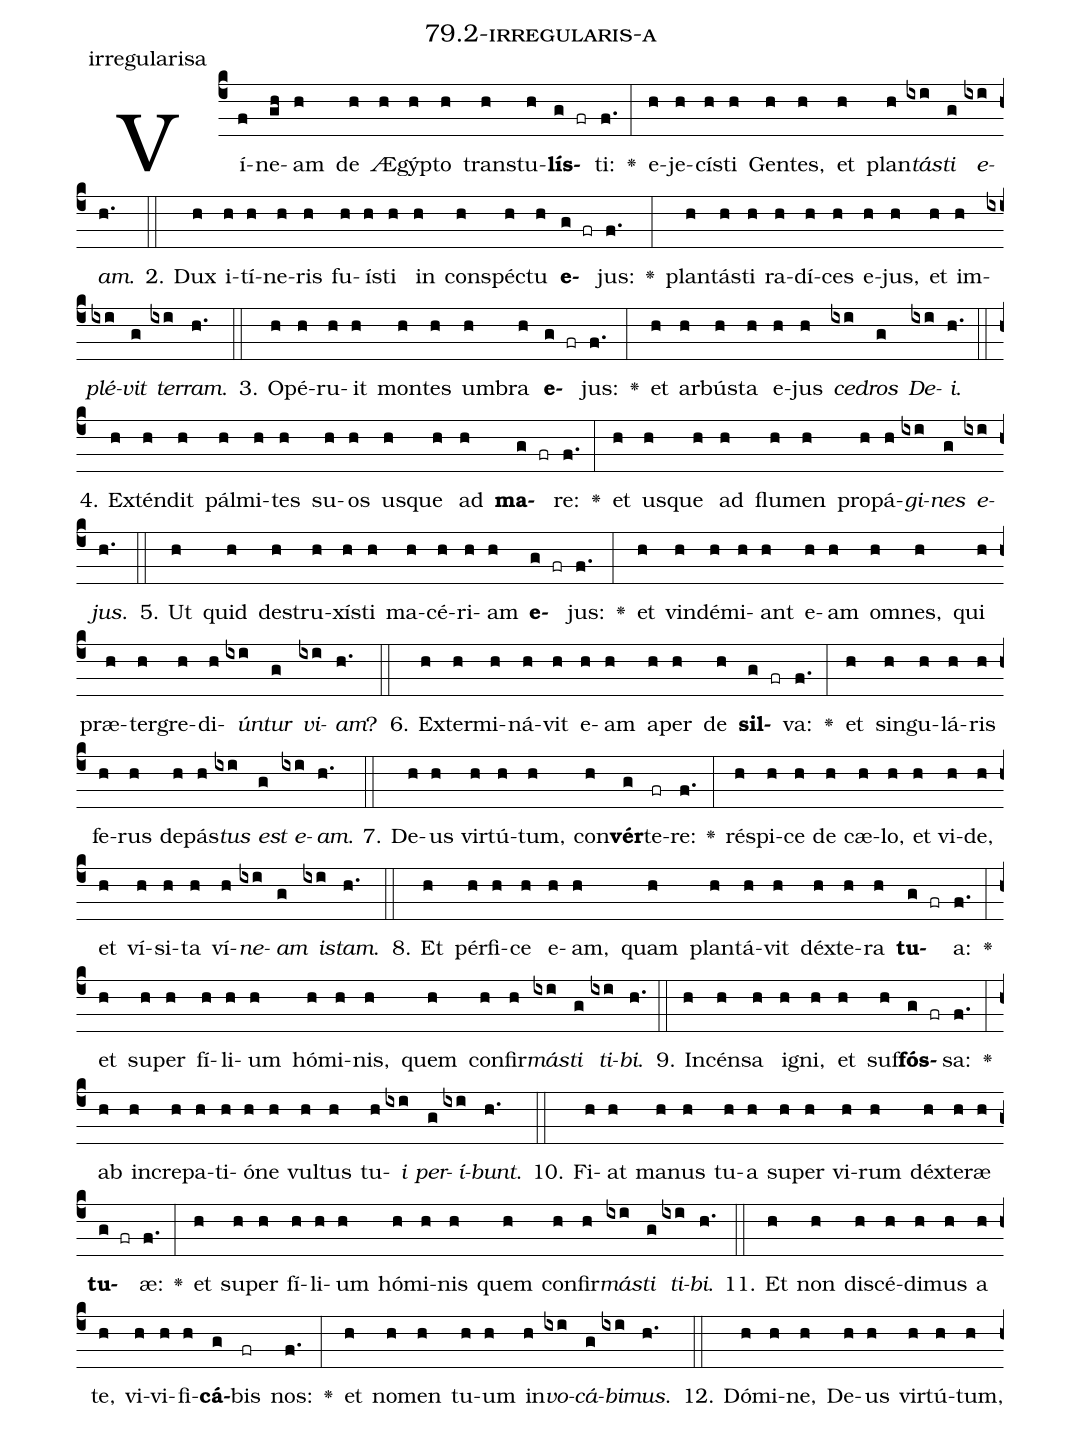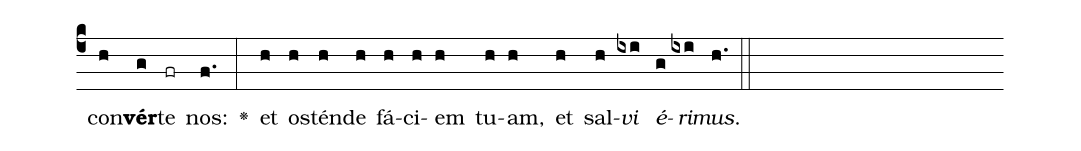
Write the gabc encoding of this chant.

name: 79.2-irregularis-a;
annotation: irregularisa;
%%
(c4)Ví(f)ne(gh)am(h) de(h) Æ(h)gýp(h)to(h) trans(h)tu(h)<b>lís</b>(g fr)ti:(f.) <v>\greheightstar</v>(:) e(h)je(h)cís(h)ti(h) Gen(h)tes,(h) et(h) plan(h)<i>tás</i>(ixi)<i>ti</i>(g) <i>e</i>(ixi)<i>am</i>.(h.) (::)
2. Dux(h) i(h)tí(h)ne(h)ris(h) fu(h)ís(h)ti(h) in(h) con(h)spéc(h)tu(h) <b>e</b>(g fr)jus:(f.) <v>\greheightstar</v>(:) plan(h)tás(h)ti(h) ra(h)dí(h)ces(h) e(h)jus,(h) et(h) im(h)<i>plé</i>(ixi)<i>vit</i>(g) <i>ter</i>(ixi)<i>ram</i>.(h.) (::)
3. O(h)pé(h)ru(h)it(h) mon(h)tes(h) um(h)bra(h) <b>e</b>(g fr)jus:(f.) <v>\greheightstar</v>(:) et(h) ar(h)bús(h)ta(h) e(h)jus(h) <i>ce</i>(ixi)<i>dros</i>(g) <i>De</i>(ixi)<i>i</i>.(h.) (::)
4. Ex(h)tén(h)dit(h) pál(h)mi(h)tes(h) su(h)os(h) us(h)que(h) ad(h) <b>ma</b>(g fr)re:(f.) <v>\greheightstar</v>(:) et(h) us(h)que(h) ad(h) flu(h)men(h) pro(h)pá(h)<i>gi</i>(ixi)<i>nes</i>(g) <i>e</i>(ixi)<i>jus</i>.(h.) (::)
5. Ut(h) quid(h) de(h)stru(h)xís(h)ti(h) ma(h)cé(h)ri(h)am(h) <b>e</b>(g fr)jus:(f.) <v>\greheightstar</v>(:) et(h) vin(h)dé(h)mi(h)ant(h) e(h)am(h) om(h)nes,(h) qui(h) præ(h)ter(h)gre(h)di(h)<i>ún</i>(ixi)<i>tur</i>(g) <i>vi</i>(ixi)<i>am</i>?(h.) (::)
6. Ex(h)ter(h)mi(h)ná(h)vit(h) e(h)am(h) a(h)per(h) de(h) <b>sil</b>(g fr)va:(f.) <v>\greheightstar</v>(:) et(h) sin(h)gu(h)lá(h)ris(h) fe(h)rus(h) de(h)pás(h)<i>tus</i>(ixi) <i>est</i>(g) <i>e</i>(ixi)<i>am</i>.(h.) (::)
7. De(h)us(h) vir(h)tú(h)tum,(h) con(h)<b>vér</b>(g)te(fr)re:(f.) <v>\greheightstar</v>(:) ré(h)spi(h)ce(h) de(h) cæ(h)lo,(h) et(h) vi(h)de,(h) et(h) ví(h)si(h)ta(h) ví(h)<i>ne</i>(ixi)<i>am</i>(g) <i>is</i>(ixi)<i>tam</i>.(h.) (::)
8. Et(h) pér(h)fi(h)ce(h) e(h)am,(h) quam(h) plan(h)tá(h)vit(h) déx(h)te(h)ra(h) <b>tu</b>(g fr)a:(f.) <v>\greheightstar</v>(:) et(h) su(h)per(h) fí(h)li(h)um(h) hó(h)mi(h)nis,(h) quem(h) con(h)fir(h)<i>más</i>(ixi)<i>ti</i>(g) <i>ti</i>(ixi)<i>bi</i>.(h.) (::)
9. In(h)cén(h)sa(h) i(h)gni,(h) et(h) suf(h)<b>fós</b>(g fr)sa:(f.) <v>\greheightstar</v>(:) ab(h) in(h)cre(h)pa(h)ti(h)ó(h)ne(h) vul(h)tus(h) tu(h)<i>i</i>(ixi) <i>per</i>(g)<i>í</i>(ixi)<i>bunt</i>.(h.) (::)
10. Fi(h)at(h) ma(h)nus(h) tu(h)a(h) su(h)per(h) vi(h)rum(h) déx(h)te(h)ræ(h) <b>tu</b>(g fr)æ:(f.) <v>\greheightstar</v>(:) et(h) su(h)per(h) fí(h)li(h)um(h) hó(h)mi(h)nis(h) quem(h) con(h)fir(h)<i>más</i>(ixi)<i>ti</i>(g) <i>ti</i>(ixi)<i>bi</i>.(h.) (::)
11. Et(h) non(h) di(h)scé(h)di(h)mus(h) a(h) te,(h) vi(h)vi(h)fi(h)<b>cá</b>(g)bis(fr) nos:(f.) <v>\greheightstar</v>(:) et(h) no(h)men(h) tu(h)um(h) in(h)<i>vo</i>(ixi)<i>cá</i>(g)<i>bi</i>(ixi)<i>mus</i>.(h.) (::)
12. Dó(h)mi(h)ne,(h) De(h)us(h) vir(h)tú(h)tum,(h) con(h)<b>vér</b>(g)te(fr) nos:(f.) <v>\greheightstar</v>(:) et(h) os(h)tén(h)de(h) fá(h)ci(h)em(h) tu(h)am,(h) et(h) sal(h)<i>vi</i>(ixi) <i>é</i>(g)<i>ri</i>(ixi)<i>mus</i>.(h.) (::)
